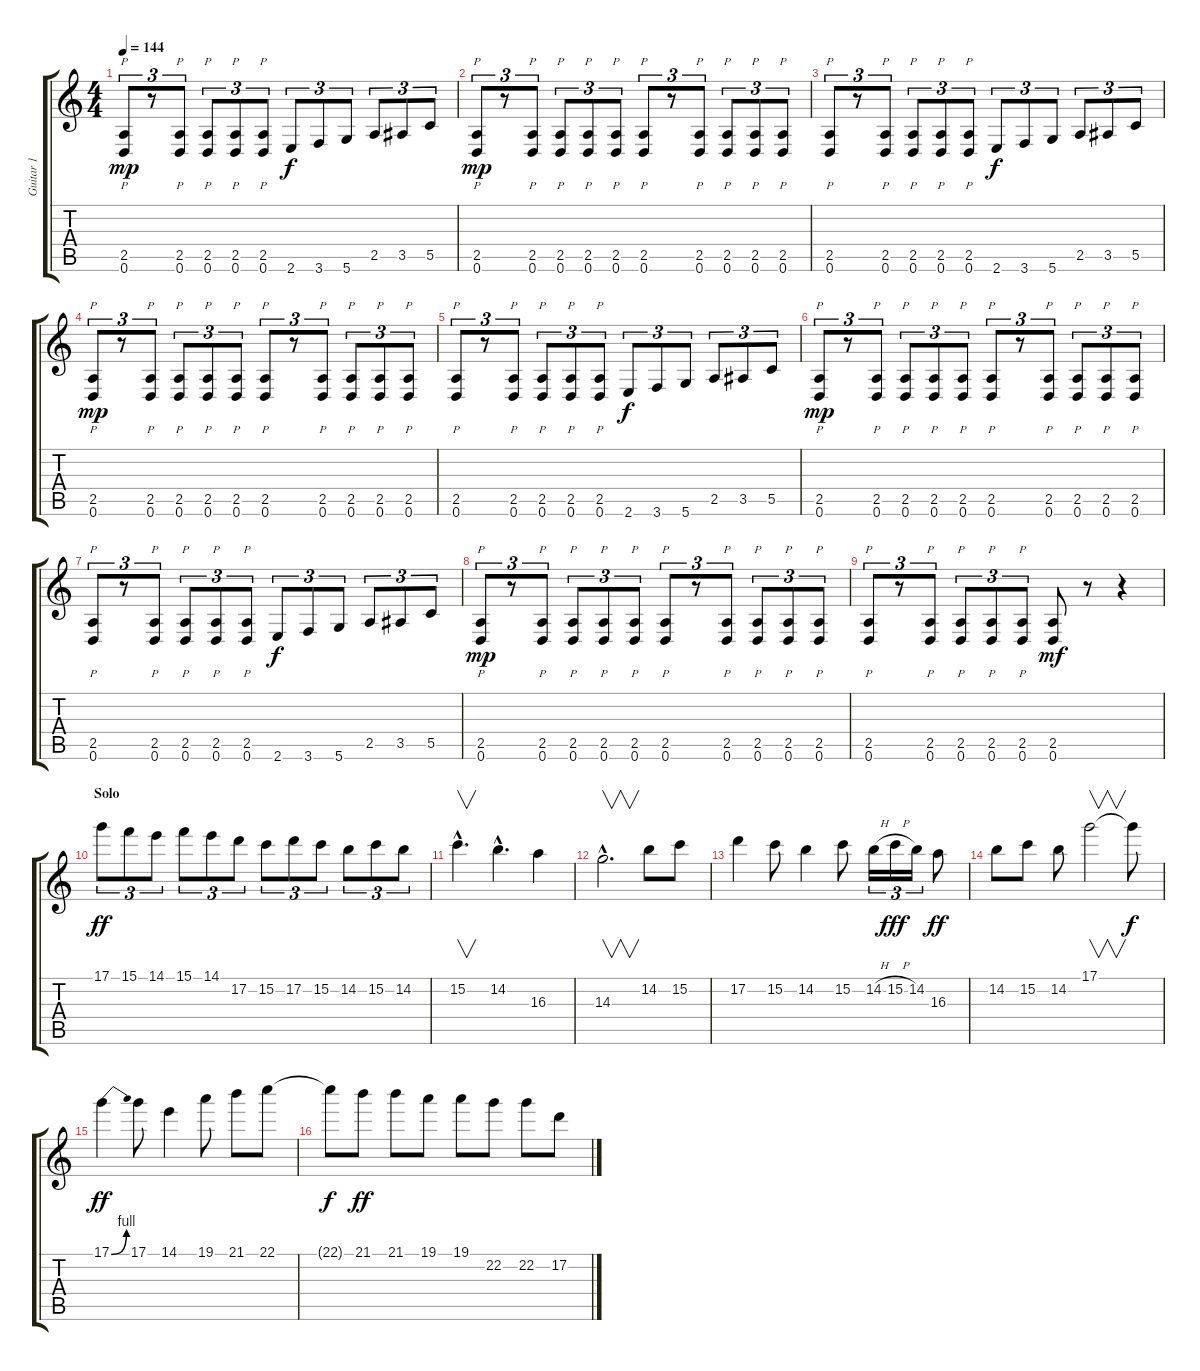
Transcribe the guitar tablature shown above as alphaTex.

\track ("Guitar 1" "Guitar 1") {instrument distortionguitar}
\staff {score tabs}
\tuning (D4 A3 F3 C3 G2 D2) {hide}
\ts (4 4)
\tempo 144
\clef g2
\ks c
(2.5 0.6).8{p tu (3 2) dy mp} r.8{tu (3 2)} (2.5 0.6).8{p tu (3 2)} (2.5 0.6).8{p tu (3 2)} (2.5 0.6).8{p tu (3 2)} (2.5 0.6).8{p tu (3 2)} 2.6.8{tu (3 2) dy f} 3.6.8{tu (3 2)} 5.6.8{tu (3 2)} 2.5.8{tu (3 2)} 3.5.8{tu (3 2)} 5.5.8{tu (3 2)} |
(2.5 0.6).8{p tu (3 2) dy mp} r.8{tu (3 2)} (2.5 0.6).8{p tu (3 2)} (2.5 0.6).8{p tu (3 2)} (2.5 0.6).8{p tu (3 2)} (2.5 0.6).8{p tu (3 2)} (2.5 0.6).8{p tu (3 2)} r.8{tu (3 2)} (2.5 0.6).8{p tu (3 2)} (2.5 0.6).8{p tu (3 2)} (2.5 0.6).8{p tu (3 2)} (2.5 0.6).8{p tu (3 2)} |
(2.5 0.6).8{p tu (3 2)} r.8{tu (3 2)} (2.5 0.6).8{p tu (3 2)} (2.5 0.6).8{p tu (3 2)} (2.5 0.6).8{p tu (3 2)} (2.5 0.6).8{p tu (3 2)} 2.6.8{tu (3 2) dy f} 3.6.8{tu (3 2)} 5.6.8{tu (3 2)} 2.5.8{tu (3 2)} 3.5.8{tu (3 2)} 5.5.8{tu (3 2)} |
(2.5 0.6).8{p tu (3 2) dy mp} r.8{tu (3 2)} (2.5 0.6).8{p tu (3 2)} (2.5 0.6).8{p tu (3 2)} (2.5 0.6).8{p tu (3 2)} (2.5 0.6).8{p tu (3 2)} (2.5 0.6).8{p tu (3 2)} r.8{tu (3 2)} (2.5 0.6).8{p tu (3 2)} (2.5 0.6).8{p tu (3 2)} (2.5 0.6).8{p tu (3 2)} (2.5 0.6).8{p tu (3 2)} |
(2.5 0.6).8{p tu (3 2)} r.8{tu (3 2)} (2.5 0.6).8{p tu (3 2)} (2.5 0.6).8{p tu (3 2)} (2.5 0.6).8{p tu (3 2)} (2.5 0.6).8{p tu (3 2)} 2.6.8{tu (3 2) dy f} 3.6.8{tu (3 2)} 5.6.8{tu (3 2)} 2.5.8{tu (3 2)} 3.5.8{tu (3 2)} 5.5.8{tu (3 2)} |
(2.5 0.6).8{p tu (3 2) dy mp} r.8{tu (3 2)} (2.5 0.6).8{p tu (3 2)} (2.5 0.6).8{p tu (3 2)} (2.5 0.6).8{p tu (3 2)} (2.5 0.6).8{p tu (3 2)} (2.5 0.6).8{p tu (3 2)} r.8{tu (3 2)} (2.5 0.6).8{p tu (3 2)} (2.5 0.6).8{p tu (3 2)} (2.5 0.6).8{p tu (3 2)} (2.5 0.6).8{p tu (3 2)} |
(2.5 0.6).8{p tu (3 2)} r.8{tu (3 2)} (2.5 0.6).8{p tu (3 2)} (2.5 0.6).8{p tu (3 2)} (2.5 0.6).8{p tu (3 2)} (2.5 0.6).8{p tu (3 2)} 2.6.8{tu (3 2) dy f} 3.6.8{tu (3 2)} 5.6.8{tu (3 2)} 2.5.8{tu (3 2)} 3.5.8{tu (3 2)} 5.5.8{tu (3 2)} |
(2.5 0.6).8{p tu (3 2) dy mp} r.8{tu (3 2)} (2.5 0.6).8{p tu (3 2)} (2.5 0.6).8{p tu (3 2)} (2.5 0.6).8{p tu (3 2)} (2.5 0.6).8{p tu (3 2)} (2.5 0.6).8{p tu (3 2)} r.8{tu (3 2)} (2.5 0.6).8{p tu (3 2)} (2.5 0.6).8{p tu (3 2)} (2.5 0.6).8{p tu (3 2)} (2.5 0.6).8{p tu (3 2)} |
(2.5 0.6).8{p tu (3 2)} r.8{tu (3 2)} (2.5 0.6).8{p tu (3 2)} (2.5 0.6).8{p tu (3 2)} (2.5 0.6).8{p tu (3 2)} (2.5 0.6).8{p tu (3 2)} (2.5 0.6).8{dy mf} r.8 r.4 |
\section ("" "Solo")
17.1.8{tu (3 2) dy ff} 15.1.8{tu (3 2)} 14.1.8{tu (3 2)} 15.1.8{tu (3 2)} 14.1.8{tu (3 2)} 17.2.8{tu (3 2)} 15.2.8{tu (3 2)} 17.2.8{tu (3 2)} 15.2.8{tu (3 2)} 14.2.8{tu (3 2)} 15.2.8{tu (3 2)} 14.2.8{tu (3 2)} |
15.2{hac}.4{v d} 14.2{hac}.4{d} 16.3.4 |
14.3{hac}.2{v d} 14.2.8 15.2.8 |
17.2.4 15.2.8 14.2.4 15.2.8 14.2{h}.16{tu (3 2)} 15.2{h}.16{tu (3 2) dy fff} 14.2.16{tu (3 2)} 16.3.8{dy ff} |
14.2.8 15.2.8 14.2.8 17.1.2{v} 17.1{t}.8{dy f} |
17.1{be (bend 0 0 60 4)}.4{dy ff} 17.1.8 14.1.4 19.1.8 21.1.8 22.1.8 |
22.1{t}.8{dy f} 21.1.8{dy ff} 21.1.8 19.1.8 19.1.8 22.2.8 22.2.8 17.2.8
